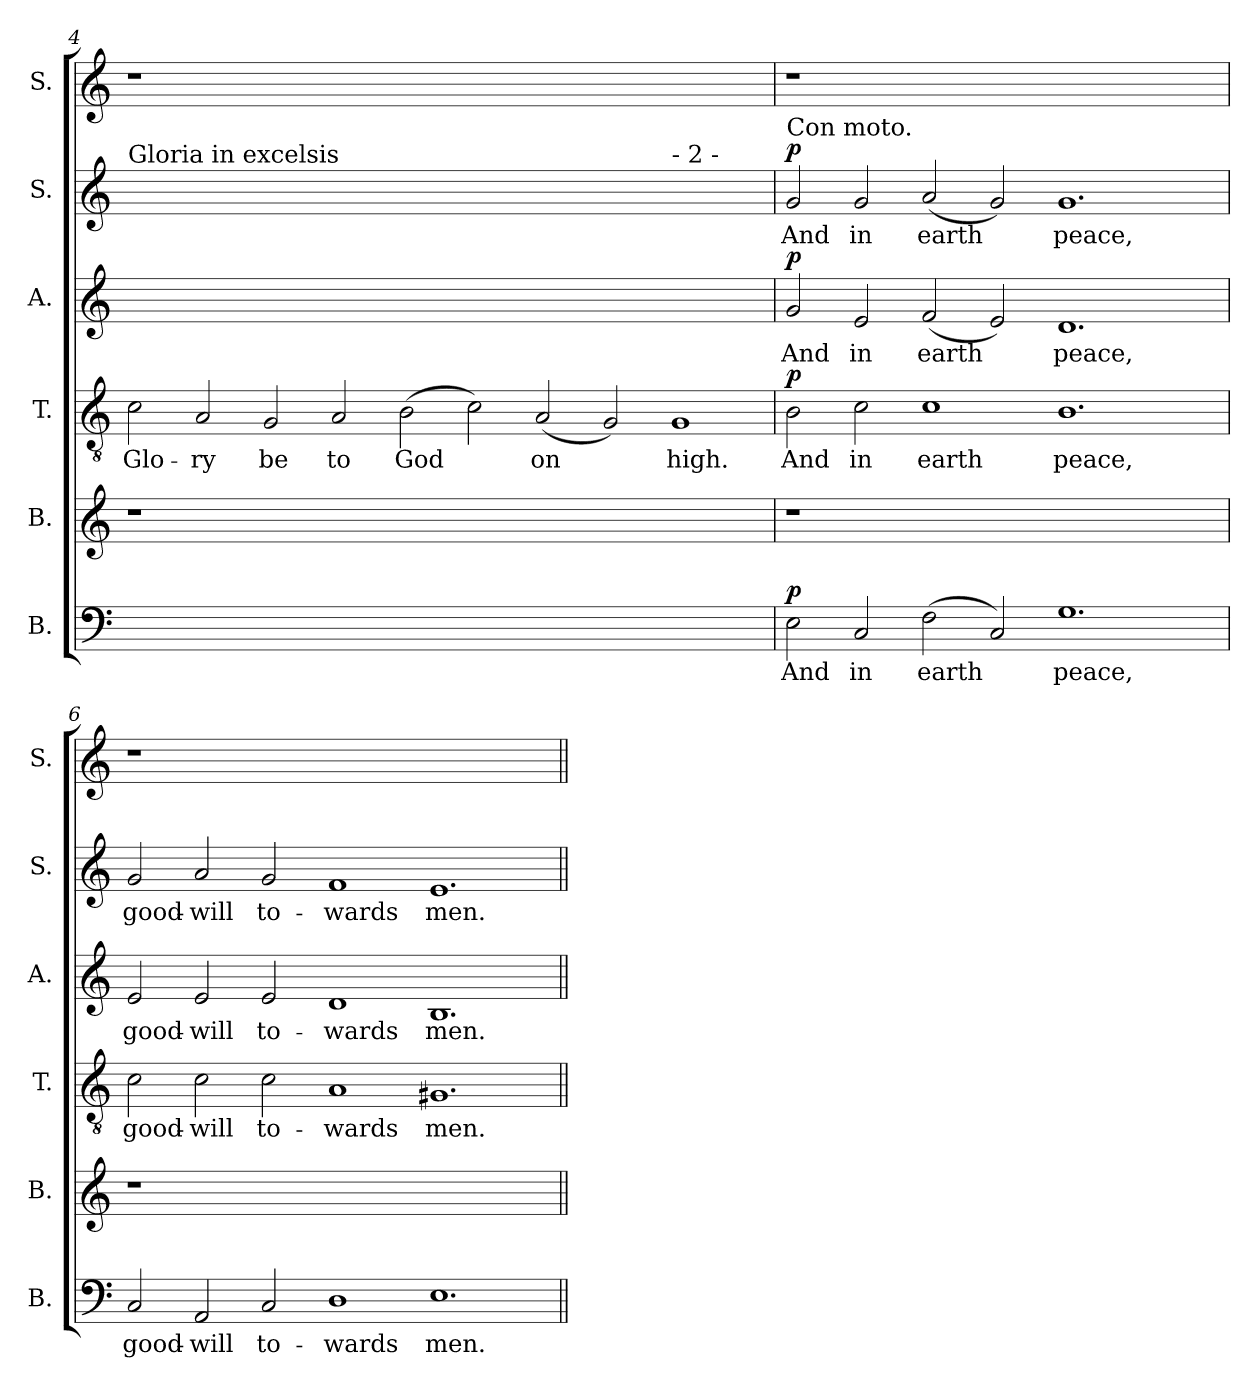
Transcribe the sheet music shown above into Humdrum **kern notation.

**kern	**text	**dynam	**kern	**kern	**text	**dynam	**kern	**text	**dynam	**kern	**text	**dynam	**kern
*part6	*part6	*part6	*part5	*part4	*part4	*part4	*part3	*part3	*part3	*part2	*part2	*part2	*part1
*staff6	*staff6	*staff6	*staff5	*staff4	*staff4	*staff4	*staff3	*staff3	*staff3	*staff2	*staff2	*staff2	*staff1
*I"B.	*	*	*I"B.	*I"T.	*	*	*I"A.	*	*	*I"S.	*	*	*I"S.
*I'B.	*	*	*I'B.	*I'T.	*	*	*I'A.	*	*	*I'S.	*	*	*I'S.
!!LO:PB:g=z
*clefF4	*	*	*clefG2	*clefGv2	*	*	*clefG2	*	*	*clefG2	*	*	*clefG2
*k[]	*	*	*k[]	*k[]	*	*	*k[]	*	*	*k[]	*	*	*k[]
=4	=4	=4	=4	=4	=4	=4	=4	=4	=4	=4	=4	=4	=4
!	!	!	!	!	!	!	!	!	!	!LO:TX:a:t=Gloria in excelsis	!	!	!
!	!	!	!	!	!LO:LY:b	!	!	!	!	!	!	!	!
1ryy	.	.	1r	2c\	Glo-	.	1ryy	.	.	1ryy	.	.	1r
!	!	!	!	!	!LO:LY:b	!	!	!	!	!	!	!	!
.	.	.	.	2A/	-ry	.	.	.	.	.	.	.	.
!	!	!	!	!	!LO:LY:b	!	!	!	!	!	!	!	!
1ryy	.	.	00ryy	2G/	be	.	1ryy	.	.	1ryy	.	.	00ryy
!	!	!	!	!	!LO:LY:b	!	!	!	!	!	!	!	!
.	.	.	.	2A/	to	.	.	.	.	.	.	.	.
!	!	!	!	!	!LO:LY:b	!	!	!	!	!	!	!	!
1ryy	.	.	.	(>2B\	God	.	1ryy	.	.	1ryy	.	.	.
.	.	.	.	2c\)	.	.	.	.	.	.	.	.	.
!	!	!	!	!	!LO:LY:b	!	!	!	!	!	!	!	!
1ryy	.	.	.	(<2A/	on	.	1ryy	.	.	1ryy	.	.	.
.	.	.	.	2G/)	.	.	.	.	.	.	.	.	.
!	!	!	!	!	!	!	!	!	!	!LO:TX:a:t=- 2 -	!	!	!
!	!	!	!	!	!LO:LY:b	!	!	!	!	!	!	!	!
1ryy	.	.	.	1G	high.	.	1ryy	.	.	1ryy	.	.	.
=5	=5	=5	=5	=5	=5	=5	=5	=5	=5	=5	=5	=5	=5
!	!	!	!	!	!	!	!	!	!	!LO:TX:a:t=Con moto.	!	!	!
!	!LO:LY:b	!LO:DY:b	!	!	!LO:LY:b	!LO:DY:b	!	!LO:LY:b	!LO:DY:b	!	!LO:LY:b	!LO:DY:b	!
2E\	And	p	1r	2B\	And	p	2g/	And	p	2g/	And	p	1r
!	!LO:LY:b	!	!	!	!LO:LY:b	!	!	!LO:LY:b	!	!	!LO:LY:b	!	!
2C/	in	.	.	2c\	in	.	2e/	in	.	2g/	in	.	.
!	!LO:LY:b	!	!	!	!LO:LY:b	!	!	!LO:LY:b	!	!	!LO:LY:b	!	!
(<2F\	earth	.	0ryy	1c	earth	.	(<2f/	earth	.	(<2a/	earth	.	0ryy
2C/)	.	.	.	.	.	.	2e/)	.	.	2g/)	.	.	.
!	!LO:LY:b	!	!	!	!LO:LY:b	!	!	!LO:LY:b	!	!	!LO:LY:b	!	!
1.G	peace,	.	.	1.B	peace,	.	1.d	peace,	.	1.g	peace,	.	.
.	.	.	2ryy	.	.	.	.	.	.	.	.	.	2ryy
!!LO:PB:g=z
=6	=6	=6	=6	=6	=6	=6	=6	=6	=6	=6	=6	=6	=6
!	!LO:LY:b	!	!	!	!LO:LY:b	!	!	!LO:LY:b	!	!	!LO:LY:b	!	!
2C/	good-	.	1r	2c\	good-	.	2e/	good-	.	2g/	good-	.	1r
!	!LO:LY:b	!	!	!	!LO:LY:b	!	!	!LO:LY:b	!	!	!LO:LY:b	!	!
2AA/	-will	.	.	2c\	-will	.	2e/	-will	.	2a/	-will	.	.
!	!LO:LY:b	!	!	!	!LO:LY:b	!	!	!LO:LY:b	!	!	!LO:LY:b	!	!
2C/	to-	.	0.ryy	2c\	to-	.	2e/	to-	.	2g/	to-	.	0.ryy
!	!LO:LY:b	!	!	!	!LO:LY:b	!	!	!LO:LY:b	!	!	!LO:LY:b	!	!
1D	-wards	.	.	1A	-wards	.	1d	-wards	.	1f	-wards	.	.
!	!LO:LY:b	!	!	!	!LO:LY:b	!	!	!LO:LY:b	!	!	!LO:LY:b	!	!
1.E	men.	.	.	1.G#X	men.	.	1.B	men.	.	1.e	men.	.	.
=||	=||	=||	=||	=||	=||	=||	=||	=||	=||	=||	=||	=||	=||
*-	*-	*-	*-	*-	*-	*-	*-	*-	*-	*-	*-	*-	*-
